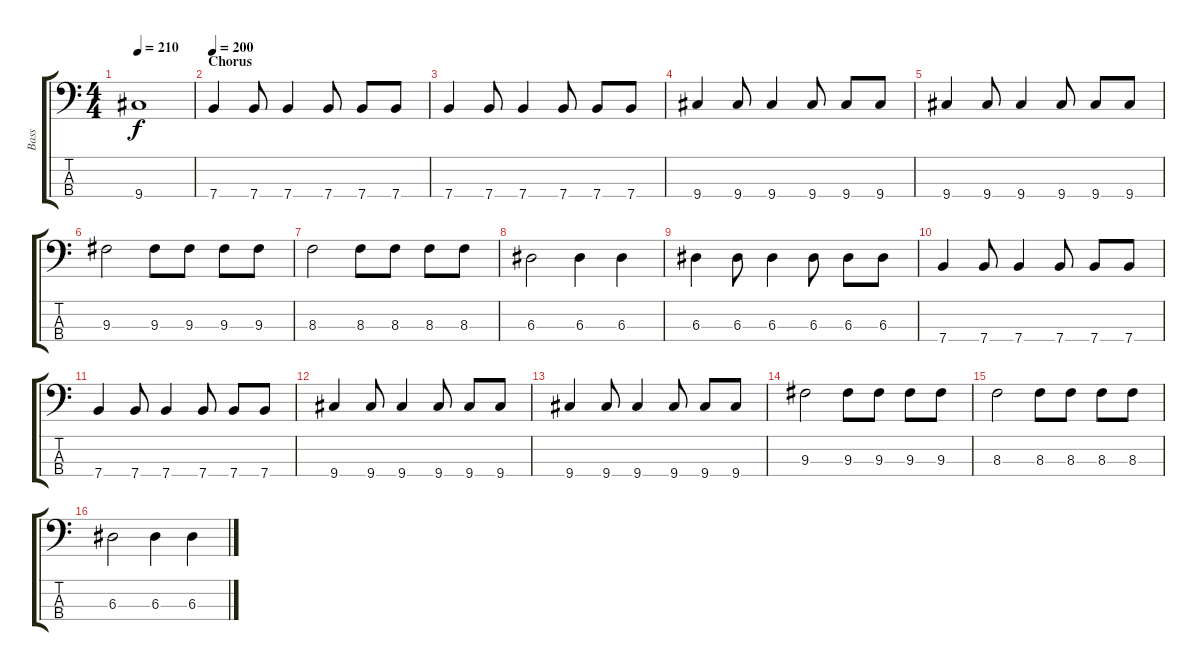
\track ("Bass" "Bass") {instrument electricbassfinger}
\staff {score tabs}
\tuning (G2 D2 A1 E1) {hide}
\ts (4 4)
\tempo 210
\clef f4
\ks c
9.4{t}.1{dy f} |
\section ("" "Chorus")
\tempo 200
7.4.4 7.4.8 7.4.4 7.4.8 7.4.8 7.4.8 |
7.4.4 7.4.8 7.4.4 7.4.8 7.4.8 7.4.8 |
9.4.4 9.4.8 9.4.4 9.4.8 9.4.8 9.4.8 |
9.4.4 9.4.8 9.4.4 9.4.8 9.4.8 9.4.8 |
9.3.2 9.3.8 9.3.8 9.3.8 9.3.8 |
8.3.2 8.3.8 8.3.8 8.3.8 8.3.8 |
6.3.2 6.3.4 6.3.4 |
6.3.4 6.3.8 6.3.4 6.3.8 6.3.8 6.3.8 |
7.4.4 7.4.8 7.4.4 7.4.8 7.4.8 7.4.8 |
7.4.4 7.4.8 7.4.4 7.4.8 7.4.8 7.4.8 |
9.4.4 9.4.8 9.4.4 9.4.8 9.4.8 9.4.8 |
9.4.4 9.4.8 9.4.4 9.4.8 9.4.8 9.4.8 |
9.3.2 9.3.8 9.3.8 9.3.8 9.3.8 |
8.3.2 8.3.8 8.3.8 8.3.8 8.3.8 |
6.3.2 6.3.4 6.3.4
